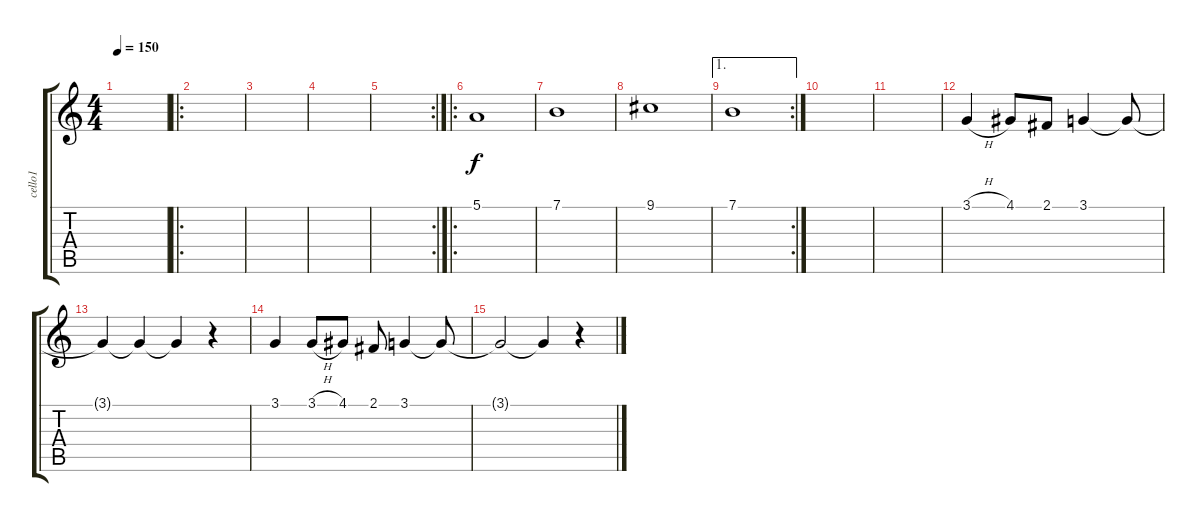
\track ("cello1" "cello1") {instrument lead7fifths}
\staff {score tabs}
\tuning (E4 B3 G3 D3 A2 E2) {hide}
\ts (4 4)
\tempo 150
\clef g2
\ks c
|
\ro
|
|
|
\rc 2
|
\ro
5.1.1 |
7.1.1 |
9.1.1 |
\ae 1
\rc 2
7.1.1 |
|
|
3.1{h}.4 4.1.8 2.1.8 3.1.4 3.1{t}.8 |
3.1{t}.4 3.1{t}.4 3.1{t}.4 r.4 |
3.1.4 3.1{h}.8 4.1.8 2.1.8 3.1.4 3.1{t}.8 |
3.1{t}.2 3.1{t}.4 r.4
